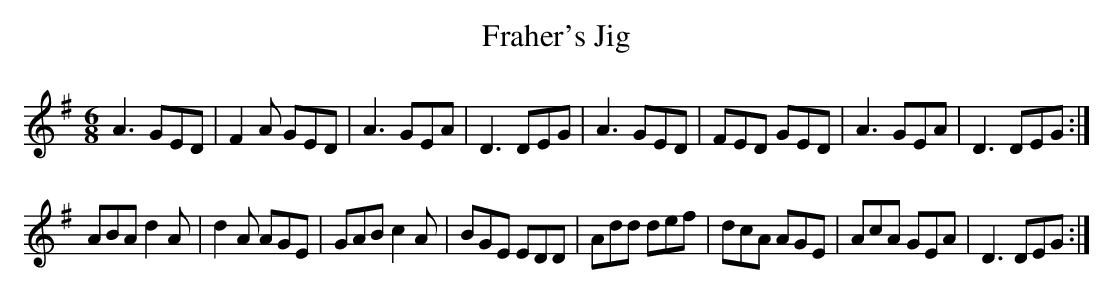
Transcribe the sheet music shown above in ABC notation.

X:1
T:Fraher's Jig
M:6/8
K:Dmix
A3 GED|F2A GED|A3 GEA|D3 DEG|A3 GED|FED GED|A3 GEA|D3 DEG:|
ABA d2A|d2A AGE|GAB c2A|BGE EDD|Add def|dcA AGE|AcA GEA|D3 DEG:|
